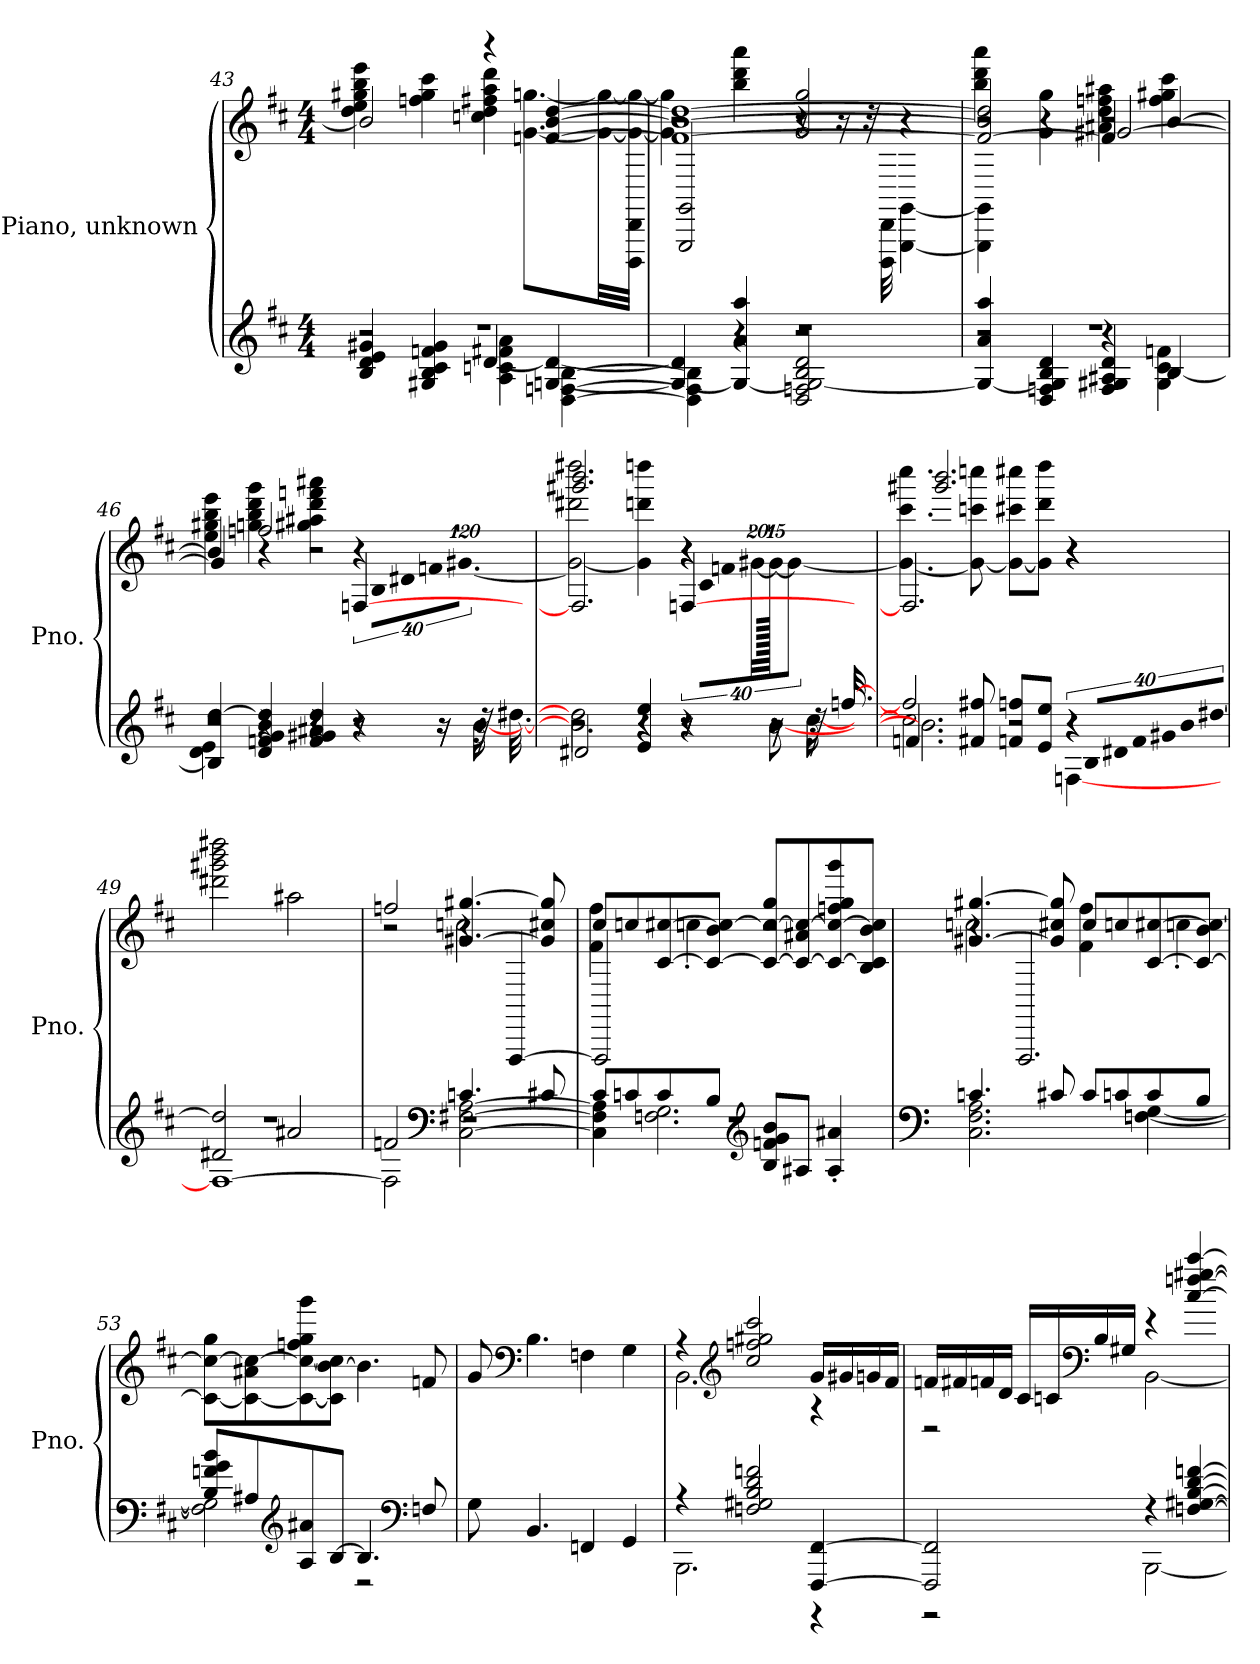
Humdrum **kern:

**kern	**kern
*part1	*part1
*staff2	*staff1
*I"Piano, unknown	*
*I'Pno.	*
!!LO:LB:g=z
*clefG2	*clefG2
*k[f#c#]	*k[f#c#]
*M4/4	*M4/4
=43	=43
*^	*^
*	*^	*	*
1r	4B/ 4d/ 4e/ 4g#X/	2r	2b/]	4dd\ 4ee\ 4gg#X\ 4bb\ 4eee\
.	4G#X/ 4B/ 4c#/ 4fn/ 4g#/	.	.	4ffn\ 4gg#\ 4ccc#\
.	[4d/	4A\ 4cn\ 4f#X\ 4a\	4r	4ccn\ 4dd\ 4ff#X\ 4aa\ 4ddd\
.	[4Gn/ 4d/_	[4D\ [4Fn\ [4B\	[4fn/ [4b/ [4dd/	[8.g\ [8.ggn\L
.	.	.	.	32g\_ 32gg\_LL
.	.	.	.	32DDD\ 32DD\ 32g\_ 32gg\_JJJ
=44	=44	=44	=44	=44
*	*	*	*^	*^
1r	4G/_ 4d/]	4D\] 4F\] 4B\]	1f_ 1b_ 1dd_	4g\] 4gg\]	2GGG/ 2GG/	2r
.	4G/_ 4a/ 4aa/	4r	.	4bb\ 4ddd\ 4aaa\	.	.
.	2D/ 2Fn/ 2G/_ 2B/ 2d/	2r	.	8r	2g/ 2gg/	4r
.	.	.	.	16r	.	.
.	.	.	.	32r	.	.
.	.	.	.	32DDD\ 32DD\	.	.
.	.	.	.	4r	.	[4GGG\ [4GG\
=45	=45	=45	=45	=45	=45	=45
1r	4G/_ 4a/ 4aa/	2r	2f/_ 2b/] 2dd/]	4bb\ 4ddd\ 4aaa\	2r	4GGG\] 4GG\]
.	4D/ 4Fn/ 4G/] 4B/ 4d/	.	.	4g\ 4gg\	.	4r
.	4F/ 4G#X/ 4A#X/ 4d/	4r	4f/]	4a#X\ 4dd\ 4ffn\ 4aa#X\	[2g#X/	2r
.	[4B/	4G#\ 4c#\ 4fn\	[4b/	4ff\ 4gg#X\ 4ccc#\	.	.
*	*	*	*	*	*v	*v
!!LO:PB:g=z
=46	=46	=46	=46	=46	=46
*	*	*^	*	*	*
1r	2r	4B/] [4dd/	4d\ 4e\	4b/]	4ee\ 4gg#X\ 4bb\ 4eee\	4g#/]
.	.	4d/ 4fn/ 4g/ 4b/ 4dd/]	4r	2ffn/	4ggn\ 4bb\ 4ddd\ 4ggg\	4r
.	4r	4f/ 4g#X/ 4a#X/ 4dd/	4r	.	4gg#X\ 4aa#X\ 4ddd\ 4fffn\ 4aaa#X\	2r
!	!	!	!	!	!LO:N:vis=32	!
.	8r	4r	8r	[4Fn/	640%23r	.
!	!	!	!	!	!LO:N:vis=32	!
.	.	.	.	.	640%23B\LLL	.
!	!	!	!	!	!LO:N:vis=32	!
.	.	.	.	.	640%23d#X\	.
!	!	!	!	!	!LO:N:vis=32	!
.	.	.	.	.	640%23fn\J	.
.	16r	.	16r	.	.	.
!	!	!	!	!	!LO:N:vis=16.	!
.	.	.	.	.	[960%103g#X\JJ	.
.	64r	.	[16b\	.	.	.
.	[32.dd#X\	.	.	.	.	.
960ryy	960ryy	960ryy	960ryy	960ryy	.	960ryy
=47	=47	=47	=47	=47	=47	=47
2r	2dd#\]	2d#X/	2.b\]	2.F/]	2g#\_ 2ddd#X\ 2dddd#X\	2.ggg#X/ 2.bbb/
4r	4r	4e/ 4ee/	.	.	4g#\] 4dddn\ 4ddddn\	.
!	!	!	!	!	!LO:N:vis=32	!
8r	8r	4r	8r	[4Fn/	640%23r	4r
!	!	!	!	!	!LO:N:vis=32	!
.	.	.	.	.	640%23c#\LLL	.
!	!	!	!	!	!LO:N:vis=32	!
.	.	.	.	.	640%23fn\	.
.	.	.	.	.	[640%11g#X\JJ	.
16r	16r	.	[8b\	.	1920g#\_	.
.	.	.	.	.	8g#\J_	.
64r	[16cc#\	.	.	.	.	.
[32.ffn/	.	.	.	.	.	.
1920ryy	1920ryy	1920ryy	1920ryy	1920ryy	.	1920ryy
!!LO:LB:g=z	!!	!!
=48	=48	=48	=48	=48	=48	=48
2ff/]	2.cc#\]	4.fn/	2.b\]	2.F/]	4.g#\_ 4.ccc#\ 4.cccc#\	2.ggg#X/ 2.bbb/
.	.	8f#X/ 8ff#X/	.	.	8g#\_ 8cccn\ 8ccccn\	.
2r	.	8fn/ 8ffn/L	.	.	8g#\_ 8ccc#X\ 8cccc#X\L	.
.	.	8e/ 8ee/J	.	.	8g#\] 8ddd\ 8dddd\J	.
!	!	!LO:N:vis=32	!	!	!	!
.	4r	640%23r	[4Fn\	4r	4r	4r
!	!	!LO:N:vis=32	!	!	!	!
.	.	640%23B/LLL	.	.	.	.
!	!	!LO:N:vis=32	!	!	!	!
.	.	640%23d#X/	.	.	.	.
!	!	!LO:N:vis=32	!	!	!	!
.	.	640%23f/	.	.	.	.
!	!	!LO:N:vis=32	!	!	!	!
.	.	640%23g#X/	.	.	.	.
!	!	!LO:N:vis=32	!	!	!	!
.	.	640%23b/	.	.	.	.
!	!	!LO:N:vis=32	!	!	!	!
.	.	[640%23dd#X/JJJ	.	.	.	.
640ryy	640ryy	.	640ryy	640ryy	640ryy	640ryy
*	*	*v	*v	*	*	*
*	*	*	*v	*v	*v
=49	=49	=49	=49
1r	2d#X/ 2dd#/]	1F_	2ddd#X\ 2ggg#X\ 2bbb\ 2dddd#X\
.	2a#X/	.	2aa#X\
=50	=50	=50	=50
*	*	*	*^
*	*	*	*	*^
1r	2fn/	2F\]	2ffn/	2r	2r
*clefF4	*	*	*	*	*
.	4.cn/	[2C#\ [2F#X\ [2A\	[4.g#X/ [4.gg#X/	2ccn\	4r
.	.	.	.	.	[4FFF#/
.	8c#X/	.	8g#/] 8cc#X/ 8gg#/]	.	.
!!LO:LB:g=z	!!	!!
=51	=51	=51	=51	=51	=51
1r	8c#/L	4C#\] 4F#\] 4A\]	8cc#/L	4f#\ 4ff#\	2FFF#/]
.	8cn/	.	8ccn/	.	.
.	8c/	2.Fn\ 2.G\	[8c#/ [8cc#X/	4ccn'\	.
.	8B/J	.	8c#/_ 8b/ 8cc#/_J	.	.
*clefG2	*	*	*	*	*
.	8B/ 8fn/ 8g/ 8b/L	.	8c#/_ 8cc#/_ 8gg/L	2r	2r
.	8A#X/J	.	8c#/_ 8a#X/ 8cc#/_	.	.
.	4A#/' 4a#X/'	.	8c#/_ 8cc#/_ 8ffn/ 8gg/ 8ggg/	.	.
.	.	.	8B/ 8c#/] 8b/ 8cc#/]J	.	.
*v	*v	*v	*	*	*
=52	=52	=52	=52
*clefF4	*	*	*
*^	*	*	*
4.cn/	2.C#\ 2.F#\ 2.A\	[4.g#X/ [4.gg#X/	2ccn\	4r
.	.	.	.	2.FFF#/
8c#X/	.	8g#/] 8cc#X/ 8gg#/]	.	.
8c#/L	.	8cc#/L	4f#\ 4ff#\	.
8cn/	.	8ccn/	.	.
8c/	[4Fn\ [4G\	[8c#/ [8cc#X/	4ccn'\	.
8B/J	.	8c#/_ 8b/ 8cc#/_J	.	.
*	*	*v	*v	*v
!!LO:LB:g=z
=53	=53	=53
8B/ 8fn/ 8g/ 8b/L	2F\] 2G\]	8c#\_ 8cc#\_ 8gg\L
8A#X/	.	8c#\_ 8a#X\ 8cc#\_
*clefG2	*	*
8A#/ 8a#X/	.	8c#\_ 8cc#\_ 8ffn\ 8gg\ 8ggg\
[8B/J	.	8c#\] [8b\ 8cc#\]J
4.B/]	2r	4.b\]
*clefF4	*	*
8Fn/	.	8fn/
*v	*v	*
=54	=54
8G\	8g/
*	*clefF4
4.BB/	4.B\
4FFn/	4Fn\
4GG/	4G\
=55	=55
*^	*^
4r	2.BBB\	4r	2.BB\
*	*	*clefG2	*
2Fn/ 2G#X/ 2B/ 2d/ 2fn/	.	2cc#/ 2ffn/ 2gg#X/ 2ccc#/	.
[4FFF#/ [4FF#/	4r	16g/LL	4r
.	.	16g#X/	.
.	.	16gn/	.
.	.	16f#/JJ	.
!!LO:LB:g=z	!!
=56	=56	=56	=56
2FFF#/] 2FF#/]	2r	16fn/LL	2r
.	.	16f#X/	.
.	.	16fn/	.
.	.	16d/JJ	.
.	.	16c#/LL	.
.	.	16cn/	.
*	*	*clefF4	*
.	.	16B/	.
.	.	16G#X/JJ	.
4r	[2BBB\	4r	[2BB\
[4Fn/ [4G#X/ [4B/ [4d/ [4fn/	.	[4cc#/ [4ffn/ [4gg#X/ [4ccc#/	.
*v	*v	*	*
*	*v	*v
=	=
*-	*-
